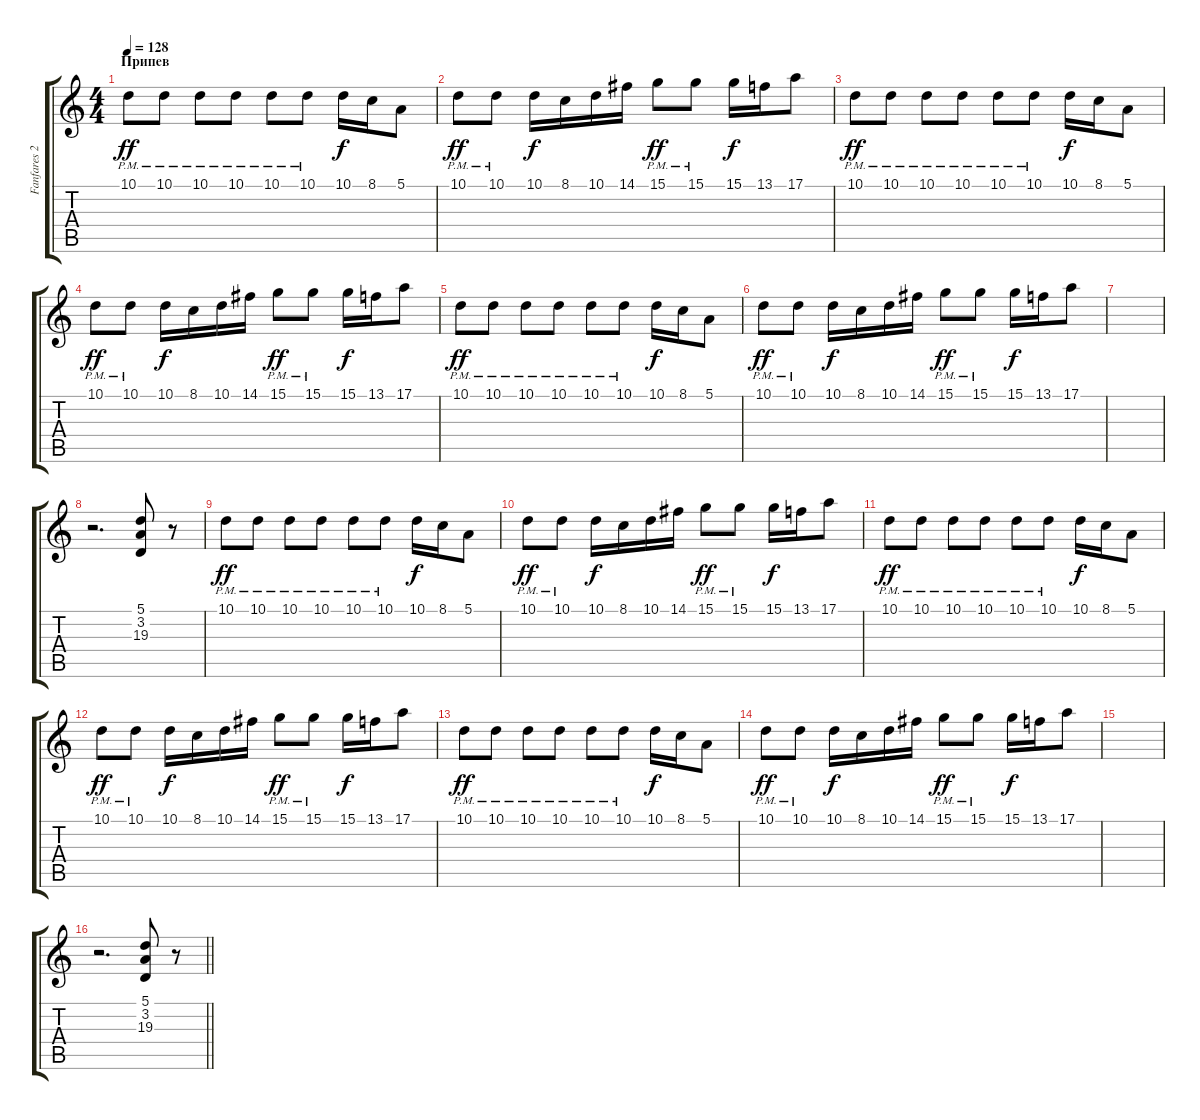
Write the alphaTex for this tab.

\track ("Fanfares 2" "Fanfares 2") {instrument brasssection}
\staff {score tabs}
\tuning (E4 B3 G3 D3 A2 E2) {hide}
\ts (4 4)
\section ("" "Припев")
\tempo 128
\clef g2
\ks c
10.1{pm}.8{dy ff} 10.1{pm}.8 10.1{pm}.8 10.1{pm}.8 10.1{pm}.8 10.1{pm}.8 10.1.16{dy f} 8.1.16 5.1.8 |
10.1{pm}.8{dy ff} 10.1{pm}.8 10.1.16{dy f} 8.1.16 10.1.16 14.1.16 15.1{pm}.8{dy ff} 15.1{pm}.8 15.1.16{dy f} 13.1.16 17.1.8 |
10.1{pm}.8{dy ff} 10.1{pm}.8 10.1{pm}.8 10.1{pm}.8 10.1{pm}.8 10.1{pm}.8 10.1.16{dy f} 8.1.16 5.1.8 |
10.1{pm}.8{dy ff} 10.1{pm}.8 10.1.16{dy f} 8.1.16 10.1.16 14.1.16 15.1{pm}.8{dy ff} 15.1{pm}.8 15.1.16{dy f} 13.1.16 17.1.8 |
10.1{pm}.8{dy ff} 10.1{pm}.8 10.1{pm}.8 10.1{pm}.8 10.1{pm}.8 10.1{pm}.8 10.1.16{dy f} 8.1.16 5.1.8 |
10.1{pm}.8{dy ff} 10.1{pm}.8 10.1.16{dy f} 8.1.16 10.1.16 14.1.16 15.1{pm}.8{dy ff} 15.1{pm}.8 15.1.16{dy f} 13.1.16 17.1.8 |
|
r.2{d} (5.1 3.2 19.3).8 r.8 |
10.1{pm}.8{dy ff} 10.1{pm}.8 10.1{pm}.8 10.1{pm}.8 10.1{pm}.8 10.1{pm}.8 10.1.16{dy f} 8.1.16 5.1.8 |
10.1{pm}.8{dy ff} 10.1{pm}.8 10.1.16{dy f} 8.1.16 10.1.16 14.1.16 15.1{pm}.8{dy ff} 15.1{pm}.8 15.1.16{dy f} 13.1.16 17.1.8 |
10.1{pm}.8{dy ff} 10.1{pm}.8 10.1{pm}.8 10.1{pm}.8 10.1{pm}.8 10.1{pm}.8 10.1.16{dy f} 8.1.16 5.1.8 |
10.1{pm}.8{dy ff} 10.1{pm}.8 10.1.16{dy f} 8.1.16 10.1.16 14.1.16 15.1{pm}.8{dy ff} 15.1{pm}.8 15.1.16{dy f} 13.1.16 17.1.8 |
10.1{pm}.8{dy ff} 10.1{pm}.8 10.1{pm}.8 10.1{pm}.8 10.1{pm}.8 10.1{pm}.8 10.1.16{dy f} 8.1.16 5.1.8 |
10.1{pm}.8{dy ff} 10.1{pm}.8 10.1.16{dy f} 8.1.16 10.1.16 14.1.16 15.1{pm}.8{dy ff} 15.1{pm}.8 15.1.16{dy f} 13.1.16 17.1.8 |
|
\barLineRight lightlight
r.2{d} (5.1 3.2 19.3).8 r.8
